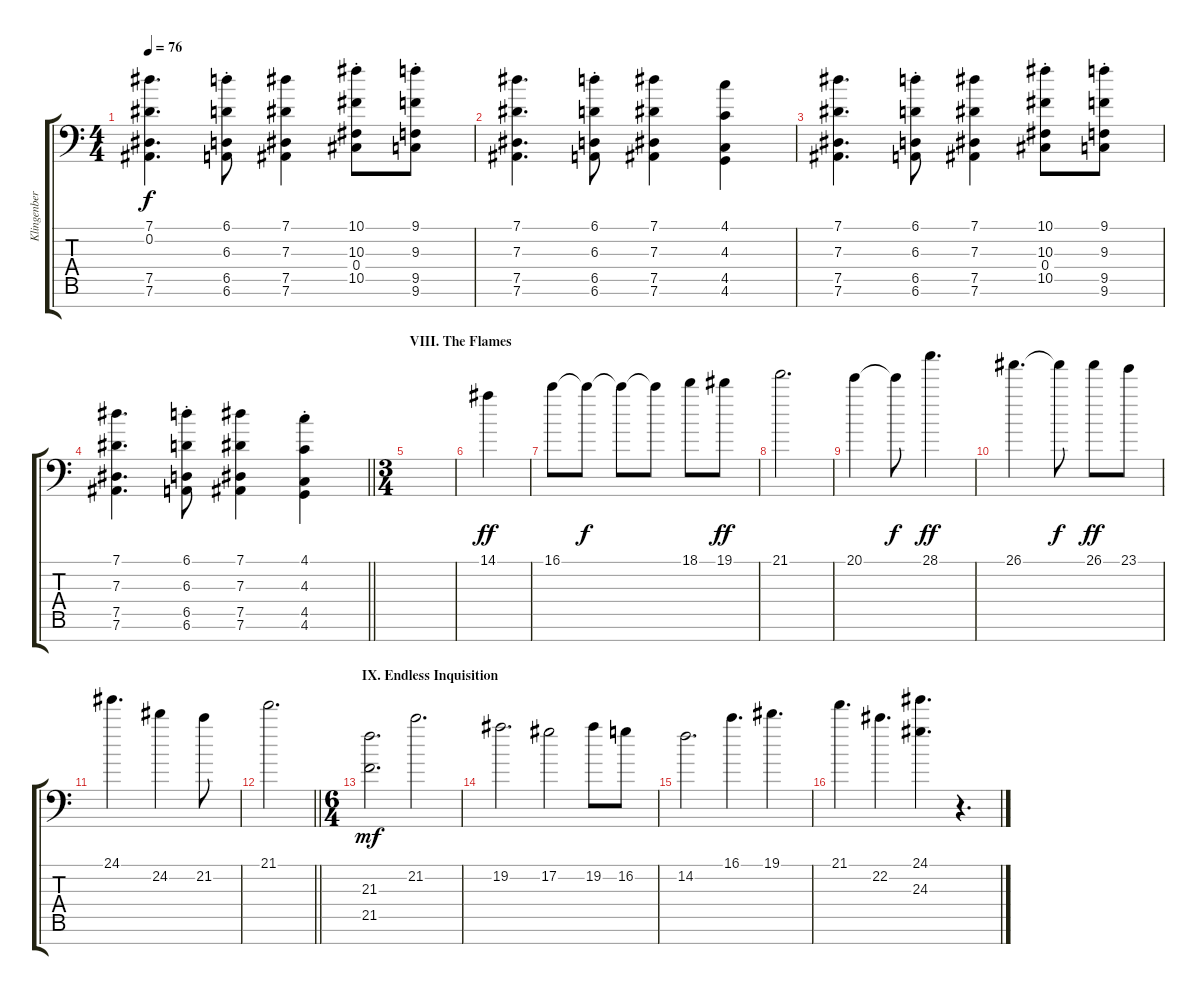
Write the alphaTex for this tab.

\track ("Klingenberg (Strings)" "Klingenber") {instrument stringensemble2}
\staff {score tabs}
\tuning (Ab4 Eb4 Ab3 Db3 Ab2 Eb2 Ab1) {hide}
\ts (4 4)
\tempo 76
\clef f4
\ks c
(7.1 0.2 7.5 7.6).4{d dy f} (6.1{st} 6.3 6.5{st} 6.6{st}).8 (7.1 7.3 7.5 7.6).4 (10.1{st} 10.3 0.4{st} 10.5{st}).8 (9.1{st} 9.3 9.5{st} 9.6{st}).8 |
(7.1 7.3 7.5 7.6).4{d} (6.1{st} 6.3 6.5{st} 6.6{st}).8 (7.1 7.3 7.5 7.6).4 (4.1 4.3 4.5 4.6).4 |
(7.1 7.3 7.5 7.6).4{d} (6.1{st} 6.3 6.5{st} 6.6{st}).8 (7.1 7.3 7.5 7.6).4 (10.1{st} 10.3 0.4{st} 10.5{st}).8 (9.1{st} 9.3 9.5{st} 9.6{st}).8 |
\barLineRight lightlight
(7.1 7.3 7.5 7.6).4{d} (6.1{st} 6.3 6.5{st} 6.6{st}).8 (7.1 7.3 7.5 7.6).4 (4.1{st} 4.3 4.5{st} 4.6{st}).4 |
\ts (3 4)
\section ("" "VIII. The Flames")
|
14.1.4{dy ff} |
16.1.8 16.1{t}.8{dy f} 16.1{t}.8 16.1{t}.8 18.1.8 19.1.8{dy ff} |
21.1.2{d} |
20.1.4 20.1{t}.8{dy f} 28.1.4{d dy ff} |
26.1.4{d} 26.1{t}.8{dy f} 26.1.8{dy ff} 23.1.8 |
24.1.4{d} 24.2.4 21.2.8 |
\barLineRight lightlight
21.1.2{d} |
\ts (6 4)
\section ("" "IX. Endless Inquisition")
(21.3 21.5).2{d dy mf} 21.2.2{d} |
19.2.2{d} 17.2.2 19.2.8 16.2.8 |
14.2.2{d} 16.1.4{d} 19.1.4{d} |
21.1.4{d} 22.2.4{d} (24.1 24.3).4{d} r.4{d}
